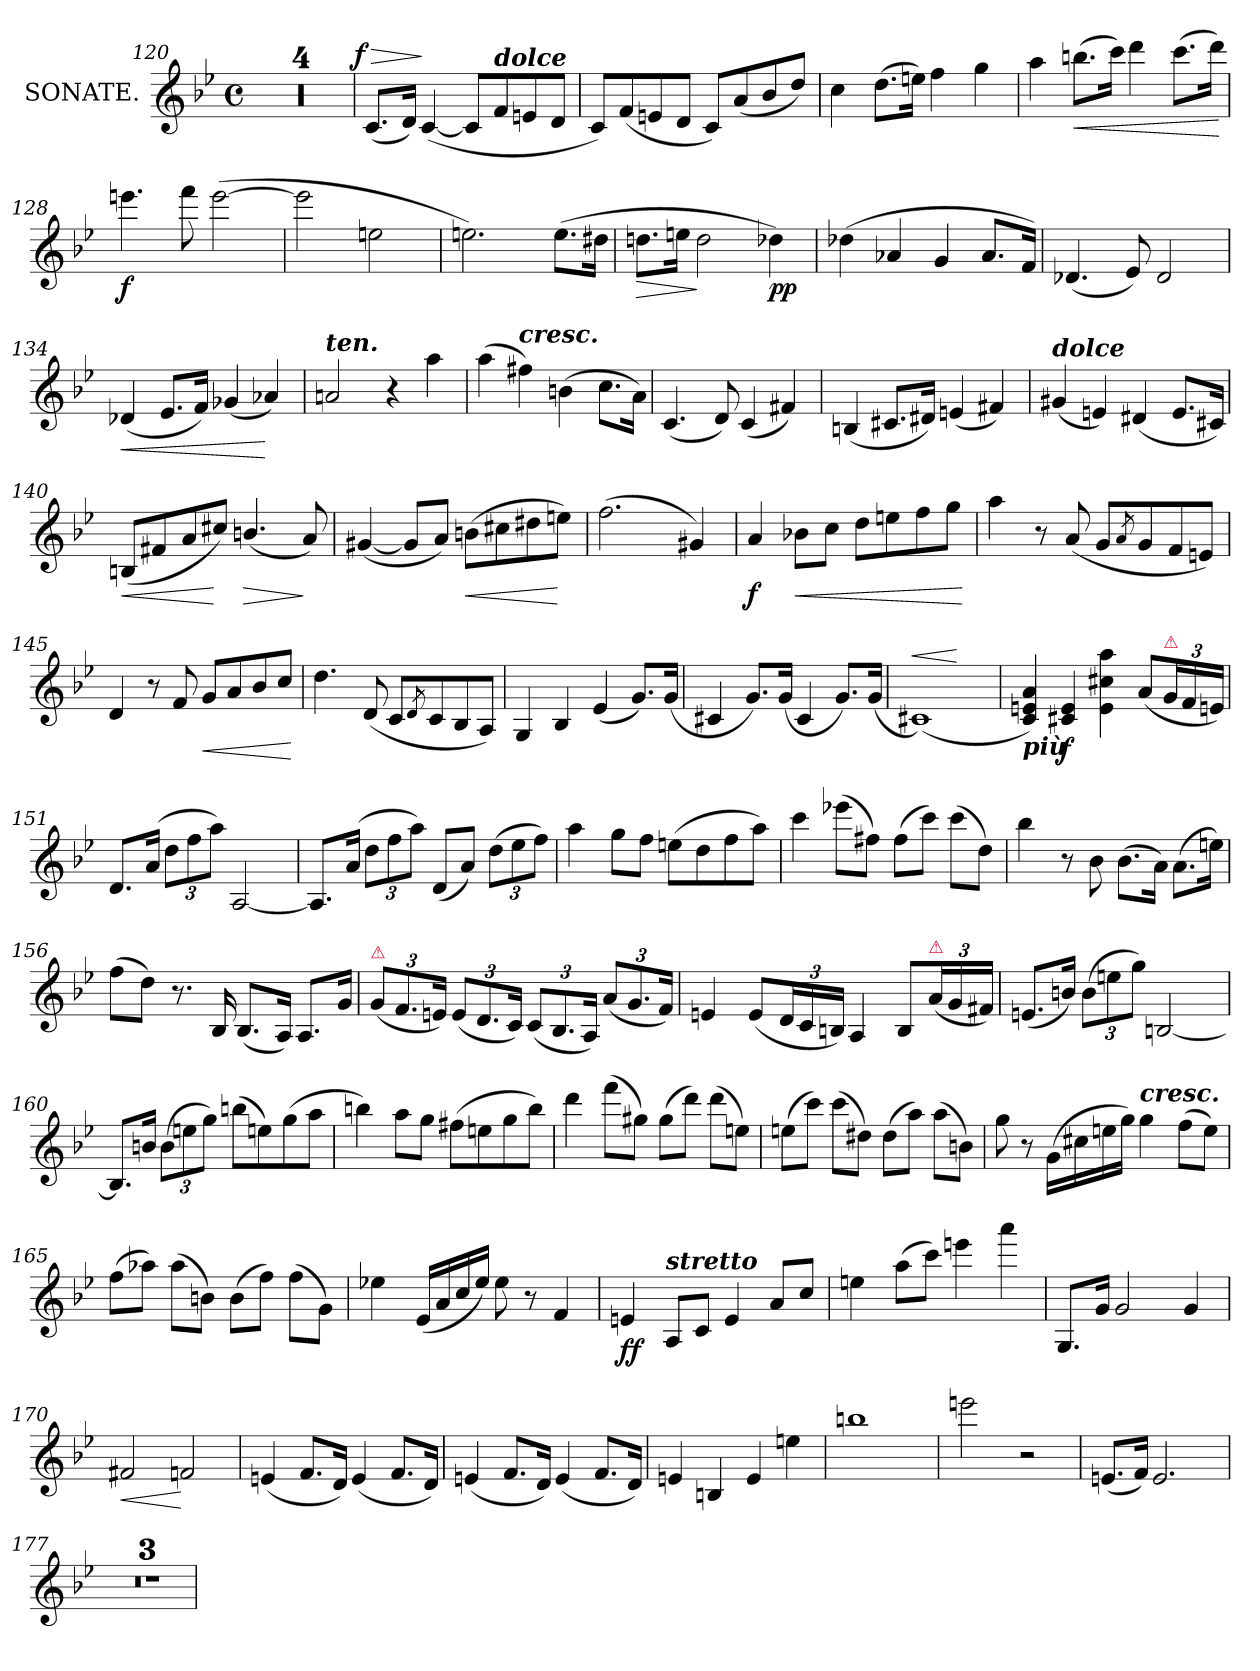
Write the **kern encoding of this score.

**kern	**dynam
*part1	*part1
*staff1	*staff1
*I"SONATE.	*
*clefG2	*
*k[b-e-]	*
*M4/4	*
*met(c)	*
=120	=120
1r	.
=121	=121
1r	.
=122	=122
1r	.
=123	=123
1r	.
=124	=124
!	!LO:HP:a
!	!LO:DY:n=1:a:rj
(<8.cL	> f
16dJk)	.
(<[4c	]
8cL]	.
!LO:TX:a:Bi:t=dolce	!
8f	.
8en	.
8dJ	.
=125	=125
8cL)	.
(<8f	.
8en	.
8dJ	.
8cL)	.
(<8a	.
8b-	.
8ddJ)	.
=126	=126
4cc	.
(>8.ddL	.
16eenJk)	.
4ff	.
4gg	.
=127	=127
4aa	.
!	!LO:HP:b
(>8.bbnL	<
16cccJk)	.
4ddd	.
(>8.cccL	.
16dddJk)	.
.	[
=128	=128
4.eeen	f
8fff	.
(>[2eee	.
=129	=129
2eee]	.
2een	.
=130	=130
2.een)	.
(>8.eeL	.
16dd#XJk	.
=131	=131
!	!LO:HP:b
8.ddnL	>
16eenJk	.
2dd	]
4dd-X)	pp
=132	=132
(>4dd-X	.
4a-X	.
4g	.
8.a-L	.
16fJk)	.
=133	=133
(<4.d-X	.
8e-)	.
2d-	.
=134	=134
!	!LO:HP:b
(<4d-X	<
8.e-L	.
16fJk)	.
(<4g-X	.
4a-X)	[
=135	=135
!LO:TX:a:Bi:t=ten.	!
2an	.
4r	.
4aa	.
=136	=136
(>4aa	.
!LO:TX:Bi:t=cresc.	!
4ff#X)	.
(>4bn	.
8.ccL	.
16aJk)	.
=137	=137
(<4.c	.
8d)	.
(<4c	.
4f#X)	.
=138	=138
(<4Bn	.
8.c#XL	.
16d#XJk)	.
(<4en	.
4f#X)	.
=139	=139
!LO:TX:a:Bi:t=dolce	!
(<4g#X	.
4en)	.
(<4d#X	.
8.eL	.
16c#XJk)	.
=140	=140
!	!LO:HP:b
(<8BnL	<
8f#X	.
8a	.
8cc#XJ)	[
!	!LO:HP:b
(<4.bn/	>
8a)	]
=141	=141
(<[4g#X	.
8g#L]	.
8aJ)	.
!	!LO:HP:b
(>8bnL	<
8cc#X	.
8dd#X	.
8eenJ)	[
=142	=142
(>2.ff	.
4g#X)	.
=143	=143
4a	f
!	!LO:HP:b
8b-XL	<
8ccJ	.
8ddL	.
8een	.
8ff	.
8ggJ	.
.	[
=144	=144
4aa	.
8r	.
(<8a	.
8gL	.
8qa/	.
8g	.
8f	.
8enJ)	.
=145	=145
4d	.
8r	.
8f	.
!	!LO:HP:b
8gL	<
8a	.
8b-	.
8ccJ	.
.	[
=146	=146
4.dd	.
(<8d	.
8cL	.
8qd/	.
8c	.
8B-	.
8AJ)	.
=147	=147
4G	.
4B-	.
(<4e-	.
8.gL)	.
(<16gJk	.
=148	=148
4c#X	.
8.gL)	.
(<16gJk	.
4c#	.
8.gL)	.
(<16gJk	.
=149	=149
!	!LO:HP:a
(<1c#X)	<
.	[
=150	=150
!LO:TX:b:Bi:t=più	!
4c 4en 4a)	.
4c#X 4e	f
4e 4cc#X 4aa	.
(<8aL	.
!LO:TX:a:color=crimson:t=⚠	!
24gL	.
24f	.
24enJJ)	.
=151	=151
8.dL	.
(>16aJk	.
12ddL	.
12ff	.
12aaJ)	.
[2A	.
=152	=152
8.AL]	.
(>16aJk	.
12ddL	.
12ff	.
12aaJ)	.
(<8dL	.
8aJ)	.
(>12ddL	.
12ee-	.
12ffJ)	.
=153	=153
4aa	.
8ggL	.
8ffJ	.
(>8eenL	.
8dd	.
8ff	.
8aaJ)	.
=154	=154
4ccc	.
(>8eee-XL	.
8ff#XJ)	.
(>8ff#L	.
8cccJ)	.
(>8cccL	.
8ddJ)	.
=155	=155
4bb-	.
8r	.
8b-	.
(>8.b-\L	.
16aJk)	.
(>8.aL	.
16eenJk)	.
=156	=156
(>8ffL	.
8ddJ)	.
8.r	.
16B-	.
(<8.B-L	.
16AJk)	.
8.AL	.
16gJk	.
=157	=157
!LO:TX:a:color=crimson:t=⚠	!
(<12gL	.
12.f	.
24enJk)	.
(<12eL	.
12.d	.
24cJk)	.
(<12cL	.
12.B-	.
24AJk)	.
(<12aL	.
12.g	.
24fJk)	.
=158	=158
4en	.
(<8eL	.
24dL	.
24c	.
24BnJJ)	.
4A	.
8BL	.
!LO:TX:a:color=crimson:t=⚠	!
(<24aL	.
24g	.
24f#XJJ)	.
=159	=159
(<8.enL	.
16bnJk)	.
(>12bL	.
12een	.
12ggJ)	.
[2Bn	.
=160	=160
8.BL]	.
16bnJk	.
(>12bL	.
12een	.
12ggJ)	.
(>8bbnL	.
8een)	.
(>8gg	.
8aaJ	.
=161	=161
4bbn)	.
8aaL	.
8ggJ	.
(>8ff#XL	.
8een	.
8gg	.
8bbJ)	.
=162	=162
4ddd	.
(>8fffL	.
8gg#XJ)	.
(>8gg#L	.
8dddJ)	.
(>8dddL	.
8eenJ)	.
=163	=163
(>8eenL	.
8cccJ)	.
(>8cccL	.
8dd#XJ)	.
(>8dd#L	.
8aaJ)	.
(>8aaL	.
8bnJ)	.
=164	=164
8gg	.
8r	.
(>16gLL	.
16cc#X	.
16een	.
16ggJJ)	.
!LO:TX:Bi:t=cresc.	!
4gg	.
(>8ffL	.
8eeJ)	.
=165	=165
(>8ffL	.
8aa-XJ)	.
(>8aa-L	.
8bnJ)	.
(>8bL	.
8ffJ)	.
(>8ffL	.
8gJ)	.
=166	=166
4ee-X	.
(<16e-LL	.
16a	.
16cc	.
16ee-JJ)	.
8ee-	.
8r	.
4f	.
=167	=167
4en	ff
!LO:TX:a:Bi:t=stretto	!
8AL	.
8cJ	.
4e	.
8a/L	.
8ccJ	.
=168	=168
4een	.
(>8aaL	.
8cccJ)	.
4eeen	.
4aaa	.
=169	=169
8.GL	.
16gJk	.
2g	.
4g	.
=170	=170
!	!LO:HP:b
2f#X	<
2fn	[
=171	=171
(<4en	.
8.fL	.
16dJk)	.
(<4e	.
8.fL	.
16dJk)	.
=172	=172
(<4en	.
8.fL	.
16dJk)	.
(<4e	.
8.fL	.
16dJk)	.
=173	=173
4en	.
4Bn	.
4e	.
4een	.
=174	=174
1bbn	.
=175	=175
2eeen	.
2r	.
=176	=176
(<8.enL	.
16fJk)	.
2.e	.
=177	=177
1r	.
=178	=178
1r	.
=179	=179
1r	.
=	=
*-	*-
